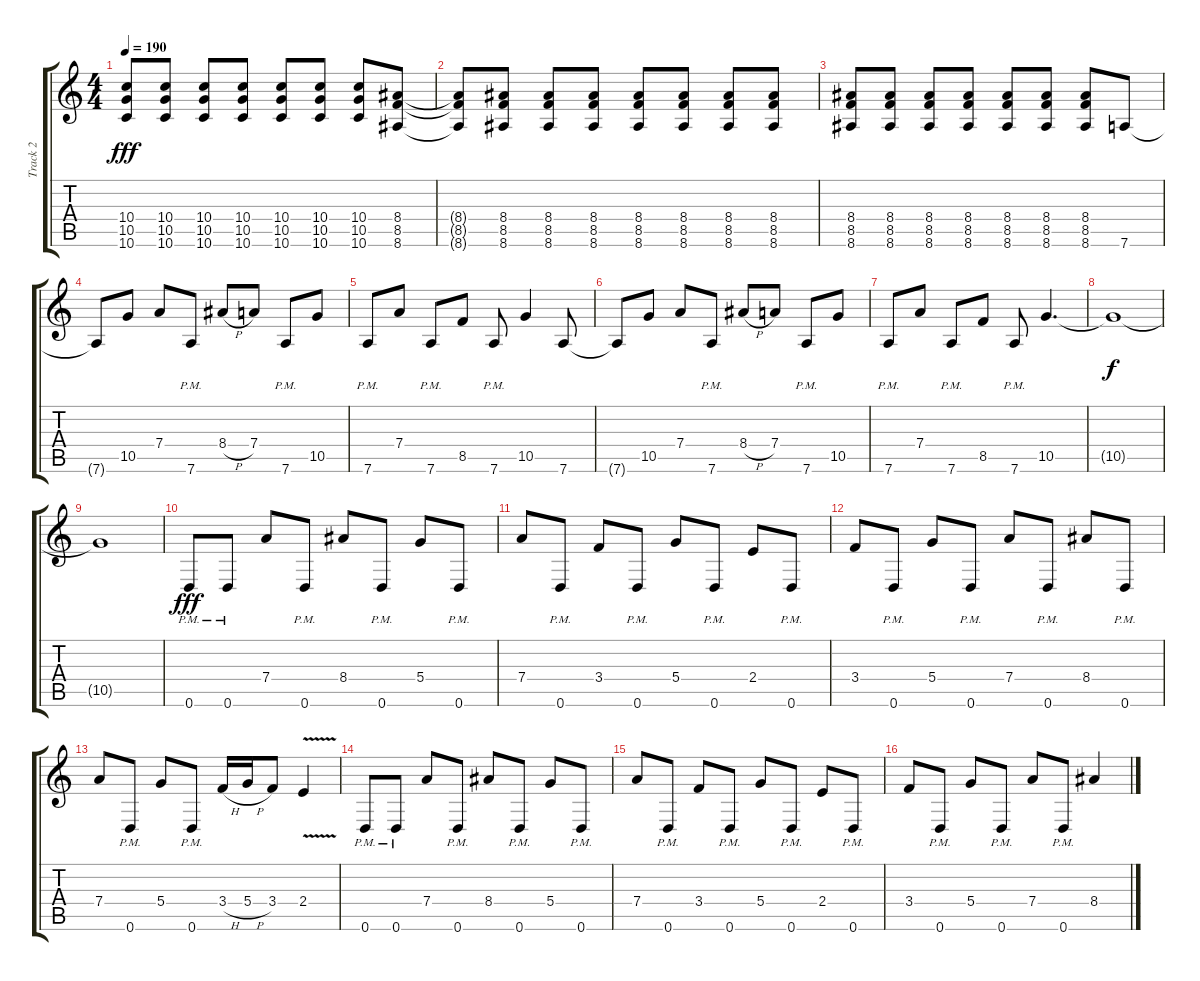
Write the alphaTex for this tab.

\track ("Track 2" "Track 2") {instrument distortionguitar}
\staff {score tabs}
\tuning (E4 B3 G3 D3 A2 D2) {hide}
\ts (4 4)
\tempo 190
\clef g2
\ks c
(10.4 10.5 10.6).8{dy fff} (10.4 10.5 10.6).8 (10.4 10.5 10.6).8 (10.4 10.5 10.6).8 (10.4 10.5 10.6).8 (10.4 10.5 10.6).8 (10.4 10.5 10.6).8 (8.4 8.5 8.6).8 |
(8.4{t} 8.5{t} 8.6{t}).8 (8.4 8.5 8.6).8 (8.4 8.5 8.6).8 (8.4 8.5 8.6).8 (8.4 8.5 8.6).8 (8.4 8.5 8.6).8 (8.4 8.5 8.6).8 (8.4 8.5 8.6).8 |
(8.4 8.5 8.6).8 (8.4 8.5 8.6).8 (8.4 8.5 8.6).8 (8.4 8.5 8.6).8 (8.4 8.5 8.6).8 (8.4 8.5 8.6).8 (8.4 8.5 8.6).8 7.6.8 |
7.6{t}.8 10.5.8 7.4.8 7.6{pm}.8 8.4{h}.8 7.4.8 7.6{pm}.8 10.5.8 |
7.6{pm}.8 7.4.8 7.6{pm}.8 8.5.8 7.6{pm}.8 10.5.4 7.6.8 |
7.6{t}.8 10.5.8 7.4.8 7.6{pm}.8 8.4{h}.8 7.4.8 7.6{pm}.8 10.5.8 |
7.6{pm}.8 7.4.8 7.6{pm}.8 8.5.8 7.6{pm}.8 10.5.4{d} |
10.5{t}.1{dy f} |
10.5{t}.1 |
0.6{pm}.8{dy fff} 0.6{pm}.8 7.4.8 0.6{pm}.8 8.4.8 0.6{pm}.8 5.4.8 0.6{pm}.8 |
7.4.8 0.6{pm}.8 3.4.8 0.6{pm}.8 5.4.8 0.6{pm}.8 2.4.8 0.6{pm}.8 |
3.4.8 0.6{pm}.8 5.4.8 0.6{pm}.8 7.4.8 0.6{pm}.8 8.4.8 0.6{pm}.8 |
7.4.8 0.6{pm}.8 5.4.8 0.6{pm}.8 3.4{h}.16 5.4{h}.16 3.4.8 2.4{v}.4 |
0.6{pm}.8 0.6{pm}.8 7.4.8 0.6{pm}.8 8.4.8 0.6{pm}.8 5.4.8 0.6{pm}.8 |
7.4.8 0.6{pm}.8 3.4.8 0.6{pm}.8 5.4.8 0.6{pm}.8 2.4.8 0.6{pm}.8 |
3.4.8 0.6{pm}.8 5.4.8 0.6{pm}.8 7.4.8 0.6{pm}.8 8.4.4
